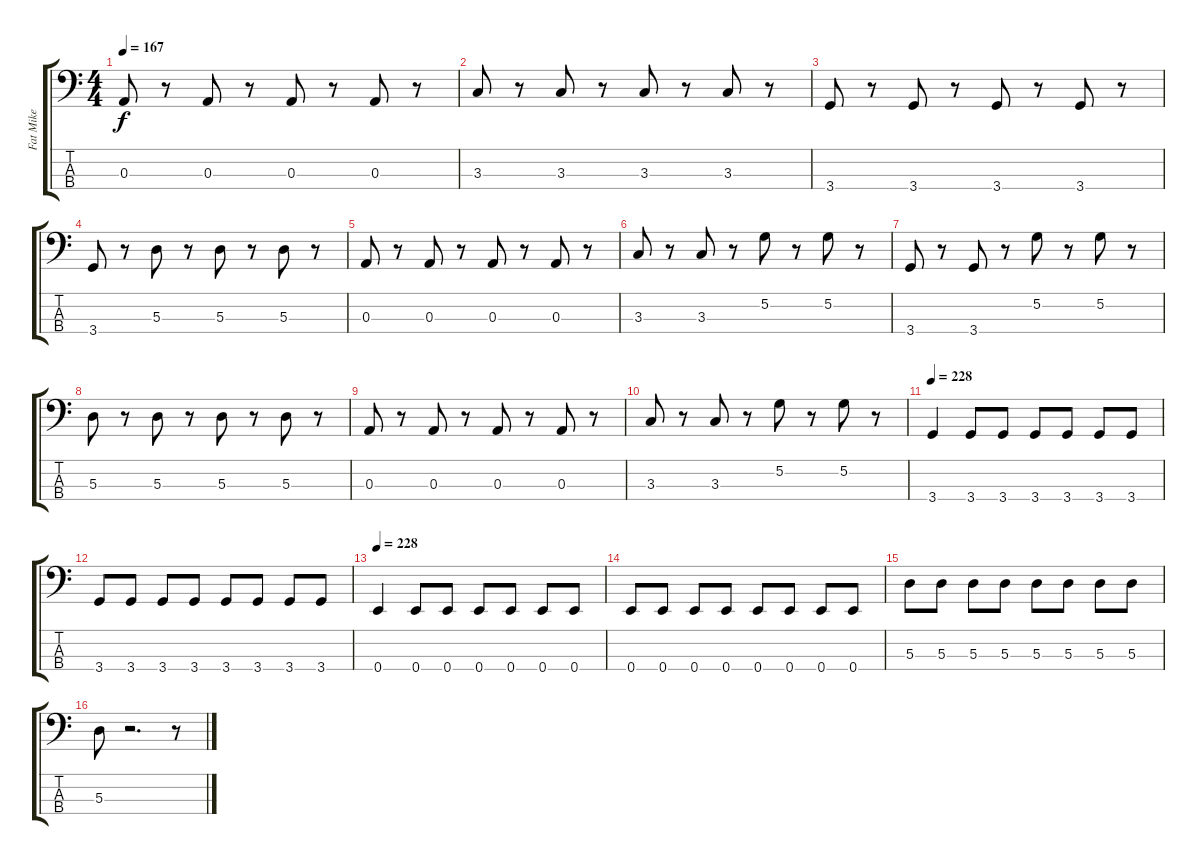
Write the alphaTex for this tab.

\track ("Fat Mike" "Fat Mike") {instrument electricbasspick}
\staff {score tabs}
\tuning (G2 D2 A1 E1) {hide}
\ts (4 4)
\tempo 167
\clef f4
\ks c
0.3.8{dy f} r.8 0.3.8 r.8 0.3.8 r.8 0.3.8 r.8 |
3.3.8 r.8 3.3.8 r.8 3.3.8 r.8 3.3.8 r.8 |
3.4.8 r.8 3.4.8 r.8 3.4.8 r.8 3.4.8 r.8 |
3.4.8 r.8 5.3.8 r.8 5.3.8 r.8 5.3.8 r.8 |
0.3.8 r.8 0.3.8 r.8 0.3.8 r.8 0.3.8 r.8 |
3.3.8 r.8 3.3.8 r.8 5.2.8 r.8 5.2.8 r.8 |
3.4.8 r.8 3.4.8 r.8 5.2.8 r.8 5.2.8 r.8 |
5.3.8 r.8 5.3.8 r.8 5.3.8 r.8 5.3.8 r.8 |
0.3.8 r.8 0.3.8 r.8 0.3.8 r.8 0.3.8 r.8 |
3.3.8 r.8 3.3.8 r.8 5.2.8 r.8 5.2.8 r.8 |
\tempo 228
3.4.4 3.4.8 3.4.8 3.4.8 3.4.8 3.4.8 3.4.8 |
3.4.8 3.4.8 3.4.8 3.4.8 3.4.8 3.4.8 3.4.8 3.4.8 |
\tempo 228
0.4.4 0.4.8 0.4.8 0.4.8 0.4.8 0.4.8 0.4.8 |
0.4.8 0.4.8 0.4.8 0.4.8 0.4.8 0.4.8 0.4.8 0.4.8 |
5.3.8 5.3.8 5.3.8 5.3.8 5.3.8 5.3.8 5.3.8 5.3.8 |
5.3.8 r.2{d} r.8
